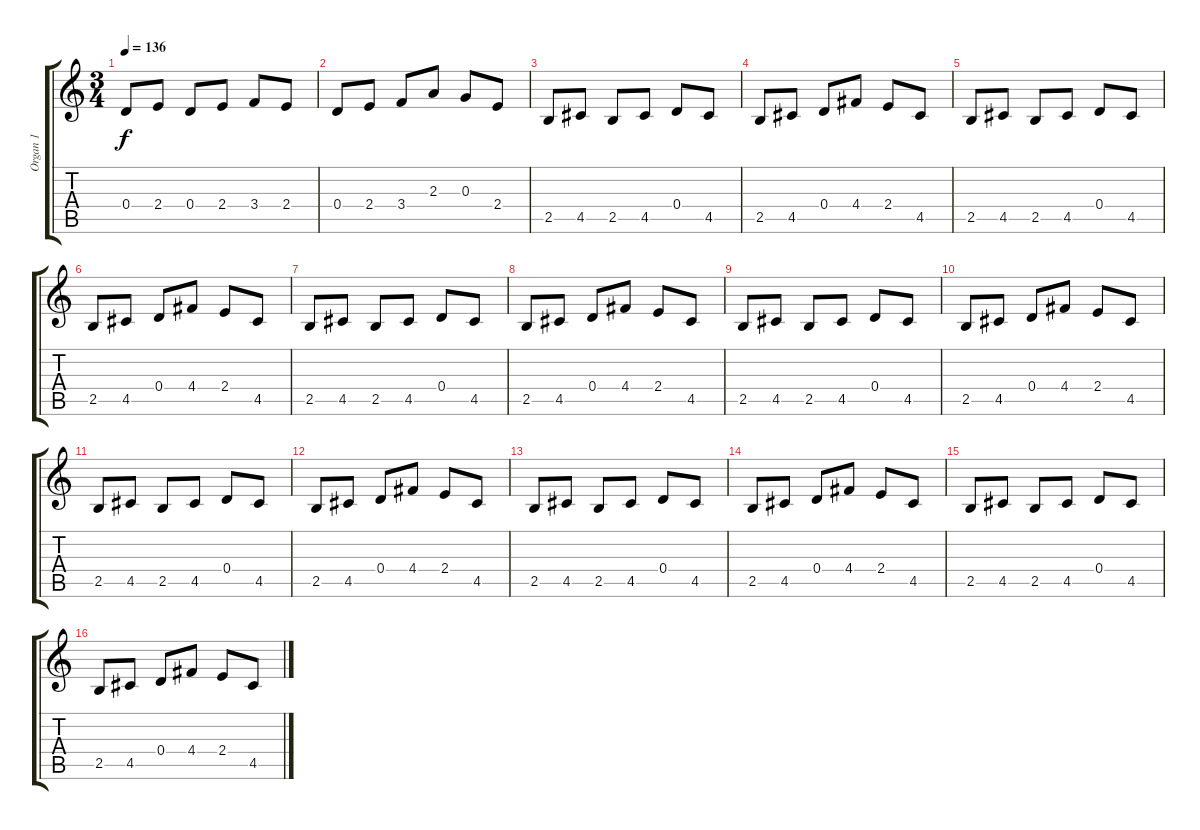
\track ("Organ 1" "Organ 1") {instrument acousticguitarsteel}
\staff {score tabs}
\tuning (E4 B3 G3 D3 A2 E2) {hide}
\ts (3 4)
\tempo 136
\clef g2
\ks c
0.4.8{dy f volume 10} 2.4.8 0.4.8 2.4.8 3.4.8 2.4.8 |
0.4.8 2.4.8 3.4.8 2.3.8 0.3.8 2.4.8 |
2.5.8 4.5.8 2.5.8 4.5.8 0.4.8 4.5.8 |
2.5.8 4.5.8 0.4.8 4.4.8 2.4.8 4.5.8 |
2.5.8 4.5.8 2.5.8 4.5.8 0.4.8 4.5.8 |
2.5.8 4.5.8 0.4.8 4.4.8 2.4.8 4.5.8 |
2.5.8 4.5.8 2.5.8 4.5.8 0.4.8 4.5.8 |
2.5.8 4.5.8 0.4.8 4.4.8 2.4.8 4.5.8 |
2.5.8 4.5.8 2.5.8 4.5.8 0.4.8 4.5.8 |
2.5.8 4.5.8 0.4.8 4.4.8 2.4.8 4.5.8 |
2.5.8 4.5.8 2.5.8 4.5.8 0.4.8 4.5.8 |
2.5.8 4.5.8 0.4.8 4.4.8 2.4.8 4.5.8 |
2.5.8 4.5.8 2.5.8 4.5.8 0.4.8 4.5.8 |
2.5.8 4.5.8 0.4.8 4.4.8 2.4.8 4.5.8 |
2.5.8 4.5.8 2.5.8 4.5.8 0.4.8 4.5.8 |
2.5.8 4.5.8 0.4.8 4.4.8 2.4.8 4.5.8
